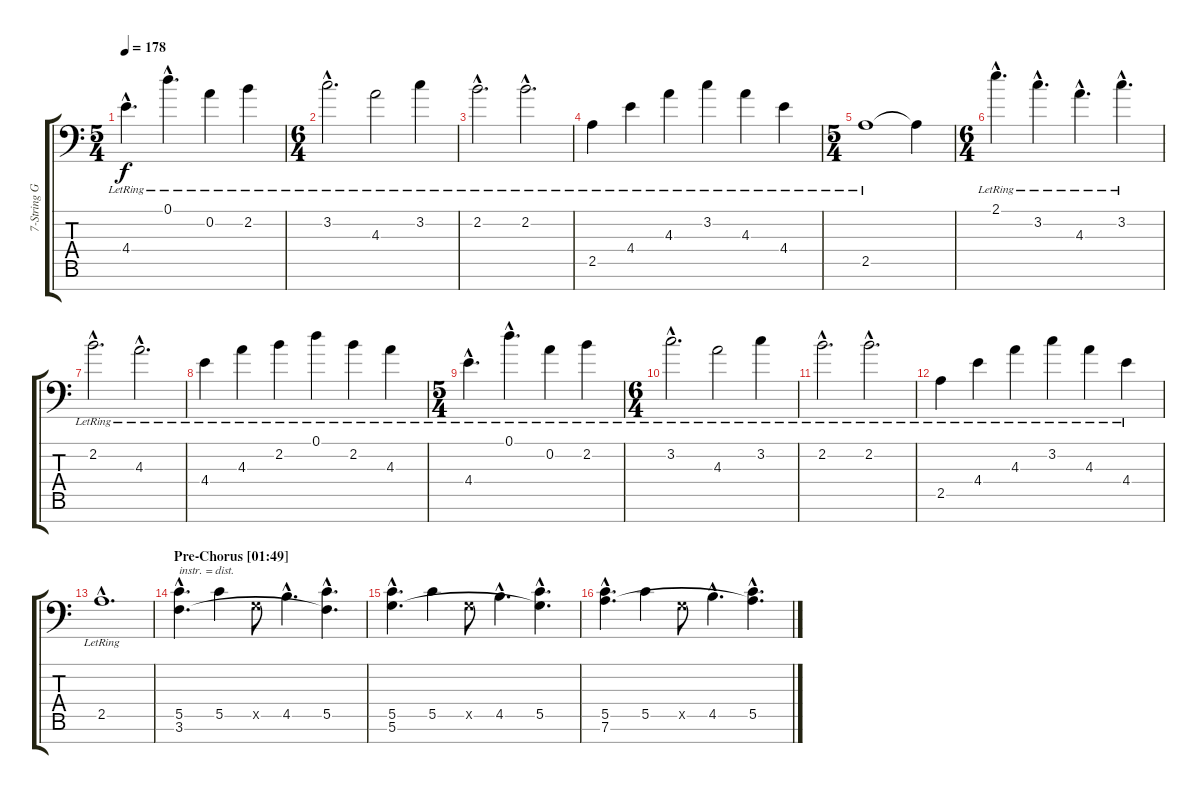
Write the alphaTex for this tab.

\track ("7-String Guitar" "7-String G") {instrument distortionguitar}
\staff {score tabs}
\tuning (D4 A3 F3 C3 G2 D2 A1) {hide}
\ts (5 4)
\tempo 178
\clef f4
\ks c
4.4{hac lr}.4{d dy f} 0.1{hac lr}.4{d} 0.2{lr}.4 2.2{lr}.4 |
\ts (6 4)
3.2{hac lr}.2{d} 4.3{lr}.2 3.2{lr}.4 |
2.2{hac lr}.2{d} 2.2{hac lr}.2{d} |
2.5{lr}.4 4.4{lr}.4 4.3{lr}.4 3.2{lr}.4 4.3{lr}.4 4.4{lr}.4 |
\ts (5 4)
2.5{lr}.1 2.5{t}.4 |
\ts (6 4)
\section ("" "")
2.1{hac lr}.4{d} 3.2{hac lr}.4{d} 4.3{hac lr}.4{d} 3.2{hac lr}.4{d} |
2.2{hac lr}.2{d} 4.3{hac lr}.2{d} |
4.4{lr}.4 4.3{lr}.4 2.2{lr}.4 0.1{lr}.4 2.2{lr}.4 4.3{lr}.4 |
\ts (5 4)
4.4{hac lr}.4{d} 0.1{hac lr}.4{d} 0.2{lr}.4 2.2{lr}.4 |
\ts (6 4)
3.2{hac lr}.2{d} 4.3{lr}.2 3.2{lr}.4 |
2.2{hac lr}.2{d} 2.2{hac lr}.2{d} |
2.5{lr}.4 4.4{lr}.4 4.3{lr}.4 3.2{lr}.4 4.3{lr}.4 4.4{lr}.4 |
2.5{hac lr}.1{d} |
\section ("" "Pre-Chorus [01:49]")
(5.5{hac} 3.6{hac}).4{d txt "instr. = dist." instrument distortionguitar} 5.5.4 0.5{x}.8 4.5{hac}.4{d} (5.5{hac} 3.6{hac t}).4{d} |
(5.5{hac} 5.6{hac}).4{d} 5.5.4 0.5{x}.8 4.5{hac}.4{d} (5.5{hac} 5.6{hac t}).4{d} |
(5.5{hac} 7.6{hac}).4{d} 5.5.4 0.5{x}.8 4.5{hac}.4{d} (5.5{hac} 7.6{hac t}).4{d}
